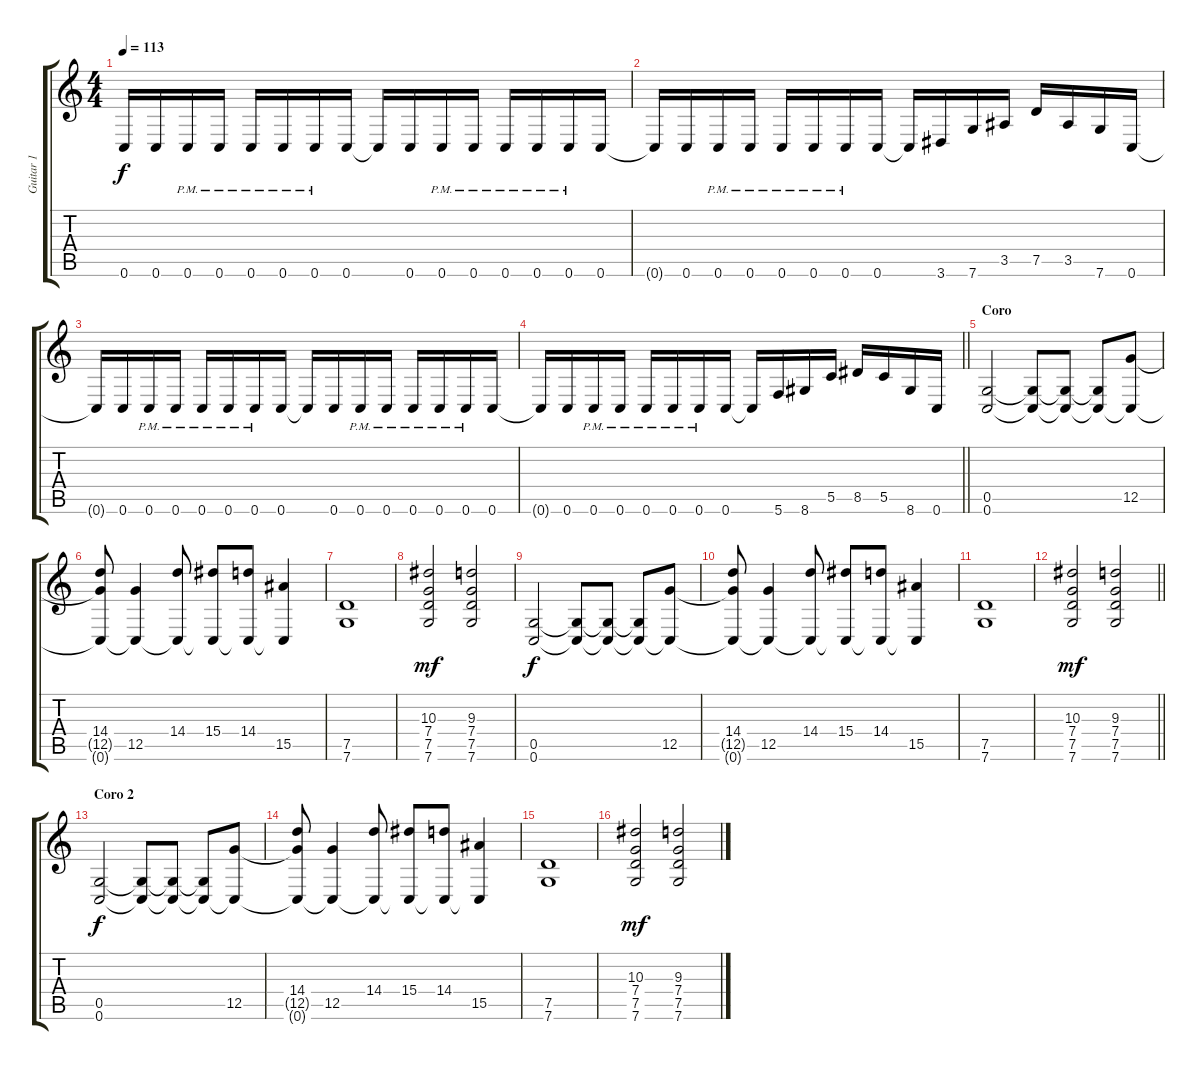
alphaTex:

\track ("Guitar 1" "Guitar 1") {instrument overdrivenguitar}
\staff {score tabs}
\tuning (D4 A3 F3 C3 G2 C2) {hide}
\ts (4 4)
\tempo 113
\clef g2
\ks c
0.6{t}.16{dy f} 0.6.16 0.6{pm}.16 0.6{pm}.16 0.6{pm}.16 0.6{pm}.16 0.6{pm}.16 0.6.16 0.6{t}.16 0.6.16 0.6{pm}.16 0.6{pm}.16 0.6{pm}.16 0.6{pm}.16 0.6{pm}.16 0.6.16 |
0.6{t}.16 0.6.16 0.6{pm}.16 0.6{pm}.16 0.6{pm}.16 0.6{pm}.16 0.6{pm}.16 0.6.16 0.6{t}.16 3.6.16 7.6.16 3.5.16 7.5.16 3.5.16 7.6.16 0.6.16 |
0.6{t}.16 0.6.16 0.6{pm}.16 0.6{pm}.16 0.6{pm}.16 0.6{pm}.16 0.6{pm}.16 0.6.16 0.6{t}.16 0.6.16 0.6{pm}.16 0.6{pm}.16 0.6{pm}.16 0.6{pm}.16 0.6{pm}.16 0.6.16 |
\barLineRight lightlight
0.6{t}.16 0.6.16 0.6{pm}.16 0.6{pm}.16 0.6{pm}.16 0.6{pm}.16 0.6{pm}.16 0.6.16 0.6{t}.16 5.6.16 8.6.16 5.5.16 8.5.16 5.5.16 8.6.16 0.6.16 |
\section ("" "Coro")
(0.5 0.6).2 (0.5{t} 0.6{t}).8 (0.5{t} 0.6{t}).8 (0.5{t} 0.6{t}).8 (12.5 0.6{t}).8 |
(14.4 12.5{t} 0.6{t}).8 (12.5 0.6{t}).4 (14.4 0.6{t}).8 (15.4 0.6{t}).8 (14.4 0.6{t}).8 (15.5 0.6{t}).4 |
(7.5 7.6).1 |
(10.3 7.4 7.5 7.6).2{dy mf} (9.3 7.4 7.5 7.6).2 |
(0.5 0.6).2{dy f} (0.5{t} 0.6{t}).8 (0.5{t} 0.6{t}).8 (0.5{t} 0.6{t}).8 (12.5 0.6{t}).8 |
(14.4 12.5{t} 0.6{t}).8 (12.5 0.6{t}).4 (14.4 0.6{t}).8 (15.4 0.6{t}).8 (14.4 0.6{t}).8 (15.5 0.6{t}).4 |
(7.5 7.6).1 |
\barLineRight lightlight
(10.3 7.4 7.5 7.6).2{dy mf} (9.3 7.4 7.5 7.6).2 |
\section ("" "Coro 2")
(0.5 0.6).2{dy f} (0.5{t} 0.6{t}).8 (0.5{t} 0.6{t}).8 (0.5{t} 0.6{t}).8 (12.5 0.6{t}).8 |
(14.4 12.5{t} 0.6{t}).8 (12.5 0.6{t}).4 (14.4 0.6{t}).8 (15.4 0.6{t}).8 (14.4 0.6{t}).8 (15.5 0.6{t}).4 |
(7.5 7.6).1 |
(10.3 7.4 7.5 7.6).2{dy mf} (9.3 7.4 7.5 7.6).2
